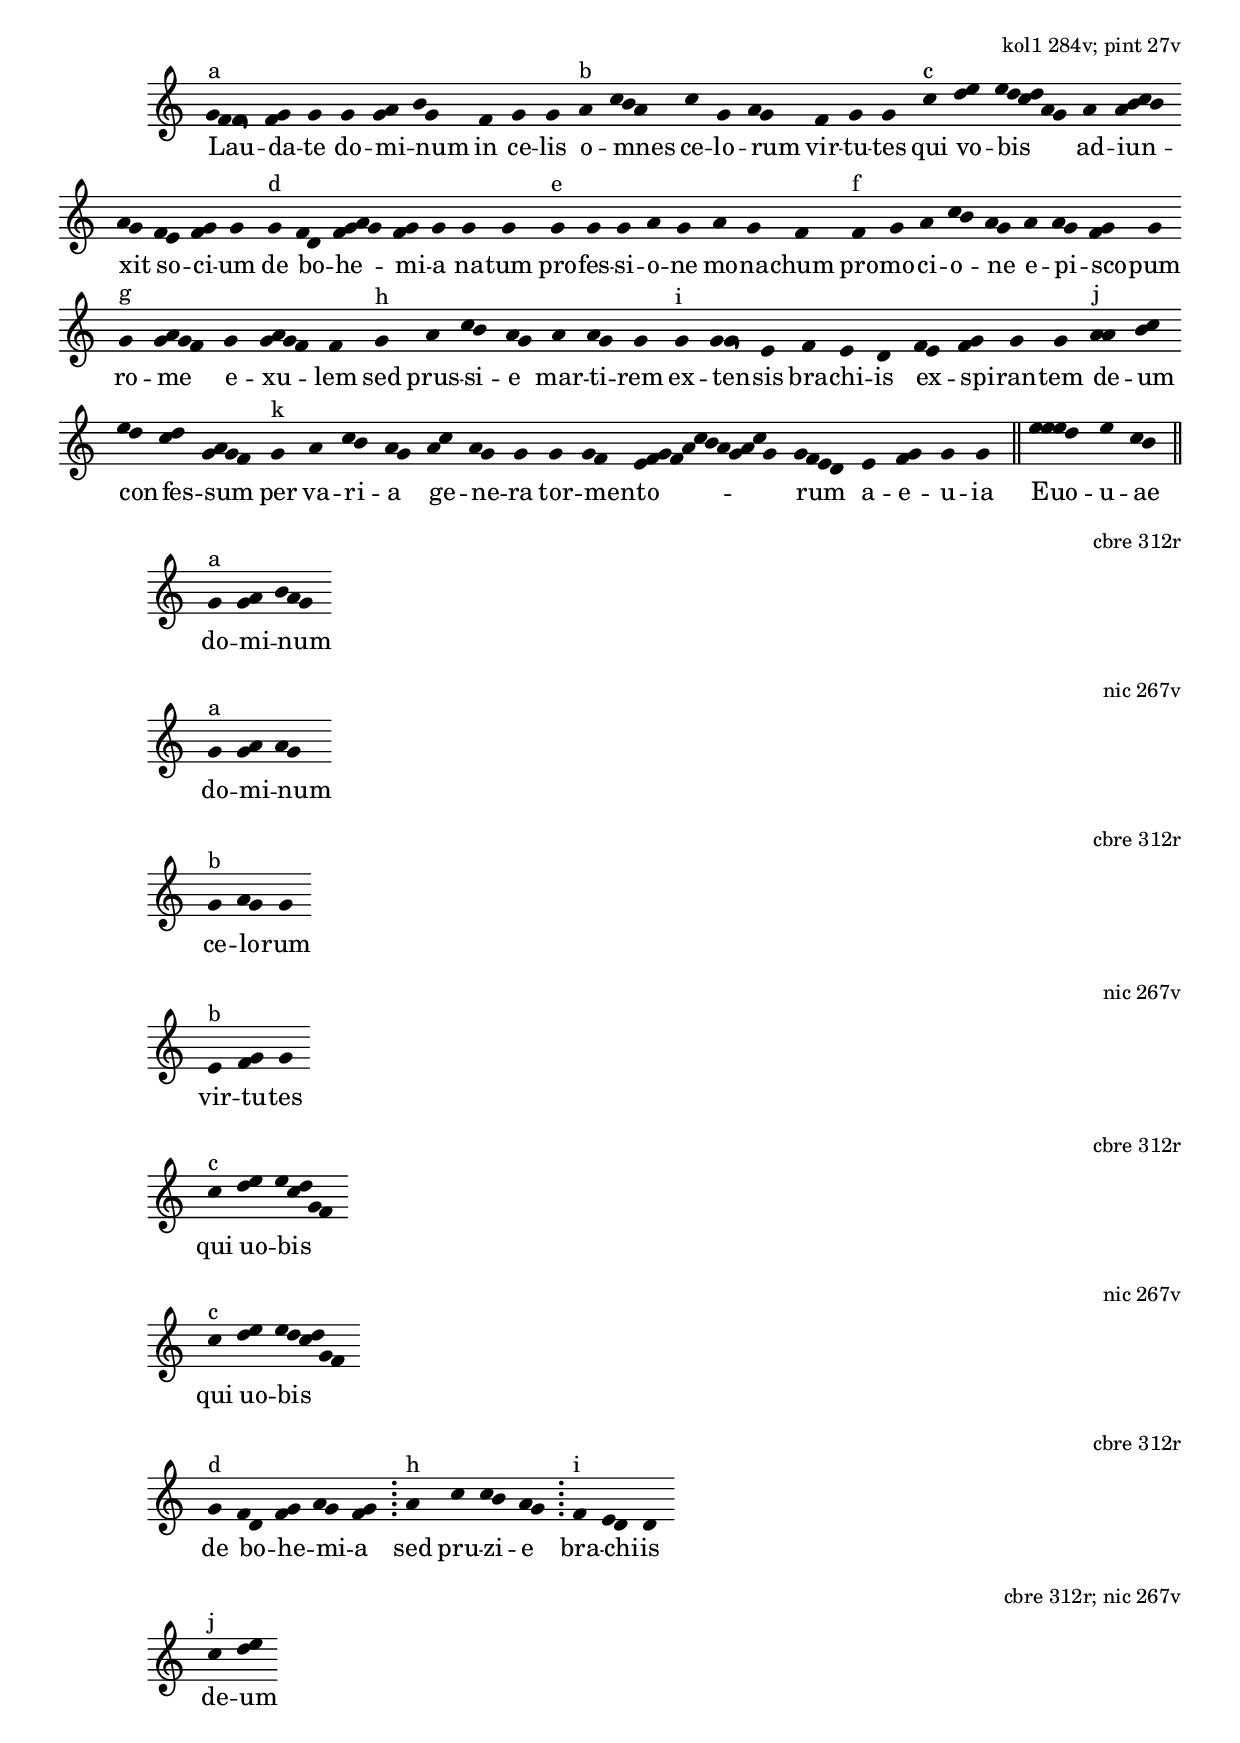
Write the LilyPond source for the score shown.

\version "2.19.32"

\include "../lib/synopsis.ily"

\score {
  \transpose c c' {
    \plainchant
    \melisma { g^"a" f \strophicus f } \melisma { f g } g \bar "" g \melisma { g a } \melisma { b g } \bar "" f \bar "" g g \bar ""
    a^"b" \melisma { c' b a } \bar "" c' g \melisma { a g } \bar "" f g g \bar ""
    c'^"c" \bar "" \melisma { d' e' } \melisma { e' d' c' d' a g } \bar "" a \melisma { a b c' b } \bar "" \melisma { a g } \bar "" \melisma { f e } \melisma { f g } g \bar ""
    g^"d" \bar "" \melisma { f d } \melisma { f g a g } \melisma { f g } g \bar "" g g \bar ""
    g^"e" g g a g \bar "" a g f \bar ""
    f^"f" g a \melisma { c' b } \melisma { a g } \bar "" a \melisma { a g } \melisma { f g } g \bar ""
    g^"g" \melisma { g a g f } \bar "" g \melisma { g a g f } f \bar ""
    g^"h" \bar "" a \melisma { c' b } \melisma { a g } \bar "" a \melisma { a g } g \bar ""
    g^"i" \melisma { g \strophicus g } e \bar "" f e d \bar "" \melisma { f e } \melisma { f g } g g \bar ""
    \melisma { a^"j" a } \melisma { b c' } \bar "" \melisma { e' d' } \melisma { c' d' } \melisma { g a g f } \bar "" % na prvni slabice "deum" jsou opravdu dve puncta, ne punctum a strophicus
    g^"k" \bar "" a \melisma { c' b } \melisma { a g } \bar "" \melisma { a c' } \melisma { a g } g \bar "" g \melisma { g f } \melisma { e f g f a c' b a g a c' g } \melisma { g f e d } \bar ""
    e \melisma { f g } g g \bar "||"

    \melisma { e' e' e' d' } e' \melisma { c' b } \bar "||"
  }
  \addlyrics {
    Lau -- da -- te do -- mi -- num in ce -- lis
    o -- mnes ce -- lo -- rum vir -- tu -- tes
    qui vo -- bis ad -- iun -- xit so -- ci -- um
    de bo -- he -- mi -- a na -- tum
    pro -- fes -- si -- o -- ne mo -- na -- chum
    pro -- mo -- ci -- o -- ne e -- pi -- sco -- pum
    ro -- me e -- xu -- lem
    sed prus -- si -- e mar -- ti -- rem
    ex -- ten -- sis bra -- chi -- is ex -- spi -- ran -- tem
    de -- um con -- fes -- sum
    per va -- ri -- a ge -- ne -- ra tor -- men -- to -- rum
    a -- e -- u -- ia

    Euo -- u -- ae
  }
  \header {
    quid = "antiphona"
    fontes = "kol1 284v; pint 27v"
  }
}

\score {
  \transpose c c' {
    \plainchant
    g^"a" \melisma { g a } \melisma { b a g }
  }
  \addlyrics {
    do -- mi -- num
  }
  \header {
    fontes = "cbre 312r"
  }
}

\score {
  \transpose c c' {
    \plainchant
    g^"a" \melisma { g a } \melisma { a g }
  }
  \addlyrics {
    do -- mi -- num
  }
  \header {
    fontes = "nic 267v"
  }
}

\score {
  \transpose c c' {
    \plainchant
    g^"b" \melisma { a g } g
  }
  \addlyrics {
    ce -- lo -- rum
  }
  \header {
    fontes = "cbre 312r"
  }
}

\score {
  \transpose c c' {
    \plainchant
    e^"b" \melisma { f g } g
  }
  \addlyrics {
    vir -- tu -- tes
  }
  \header {
    fontes = "nic 267v"
  }
}

\score {
  \transpose c c' {
    \plainchant
    c'^"c" \melisma { d' e' } \melisma { e' c' d' g f }
  }
  \addlyrics {
    qui uo -- bis
  }
  \header {
    fontes = "cbre 312r"
  }
}

\score {
  \transpose c c' {
    \plainchant
    c'^"c" \melisma { d' e' } \melisma { e' d' c' d' g f }
  }
  \addlyrics {
    qui uo -- bis
  }
  \header {
    fontes = "nic 267v"
  }
}

\score {
  \transpose c c' {
    \plainchant
    g^"d" \melisma { f d } \melisma { f g } \melisma { a g } \melisma { f g } \bar ";"
    a^"h" c' \melisma { c' b } \melisma { a g } \bar ";"
    f^"i" \melisma { e d } d
  }
  \addlyrics {
    de bo -- he -- mi -- a
    sed pru -- zi -- e
    bra -- chi -- is
  }
  \header {
    fontes = "cbre 312r"
  }
}

\score {
  \transpose c c' {
    \plainchant
    c'^"j" \melisma { d' e' }
  }
  \addlyrics {
    de -- um
  }
  \header {
    fontes = "cbre 312r; nic 267v"
  }
}

\score {
  \transpose c c' {
    \plainchant
    f^"k" a \melisma { c' b } \melisma { a g }
  }
  \addlyrics {
    per va -- ri -- a
  }
  \header {
    fontes = "cbre 312r; nic 267v"
  }
}